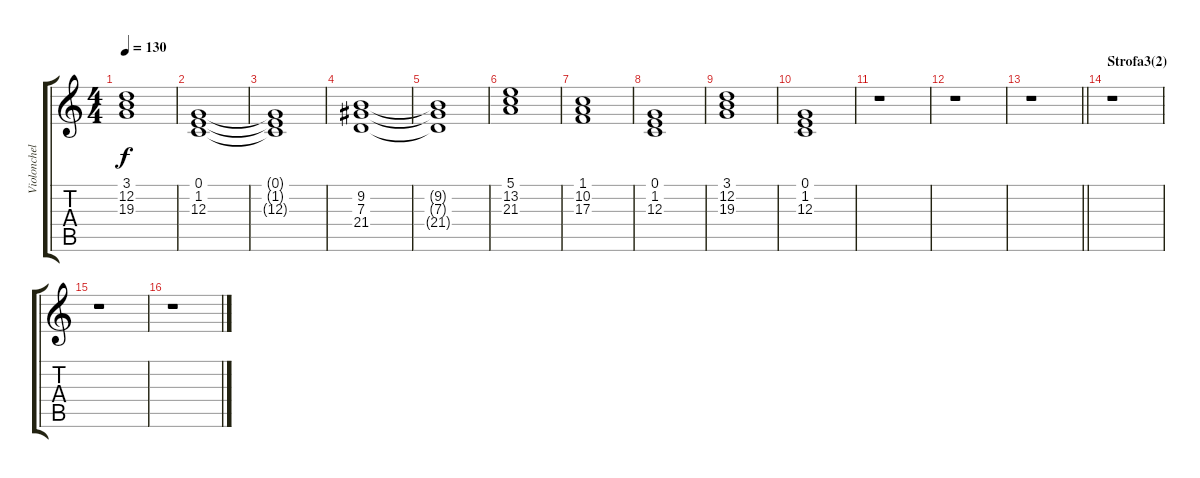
\track ("Violonchelo/pratnja" "Violonchel") {instrument cello}
\staff {score tabs}
\tuning (E4 B3 G3 D3 A2 E2) {hide}
\ts (4 4)
\tempo 130
\clef g2
\ks c
(3.1{t} 12.2{t} 19.3{t}).1{dy f} |
(0.1 1.2 12.3).1 |
(0.1{t} 1.2{t} 12.3{t}).1 |
(9.2 7.3 21.4).1 |
(9.2{t} 7.3{t} 21.4{t}).1 |
(5.1 13.2 21.3).1 |
(1.1 10.2 17.3).1 |
(0.1 1.2 12.3).1 |
(3.1 12.2 19.3).1 |
(0.1 1.2 12.3).1 |
r.1 |
r.1 |
\barLineRight lightlight
r.1 |
\section ("" "Strofa3(2)")
r.1 |
r.1 |
r.1
